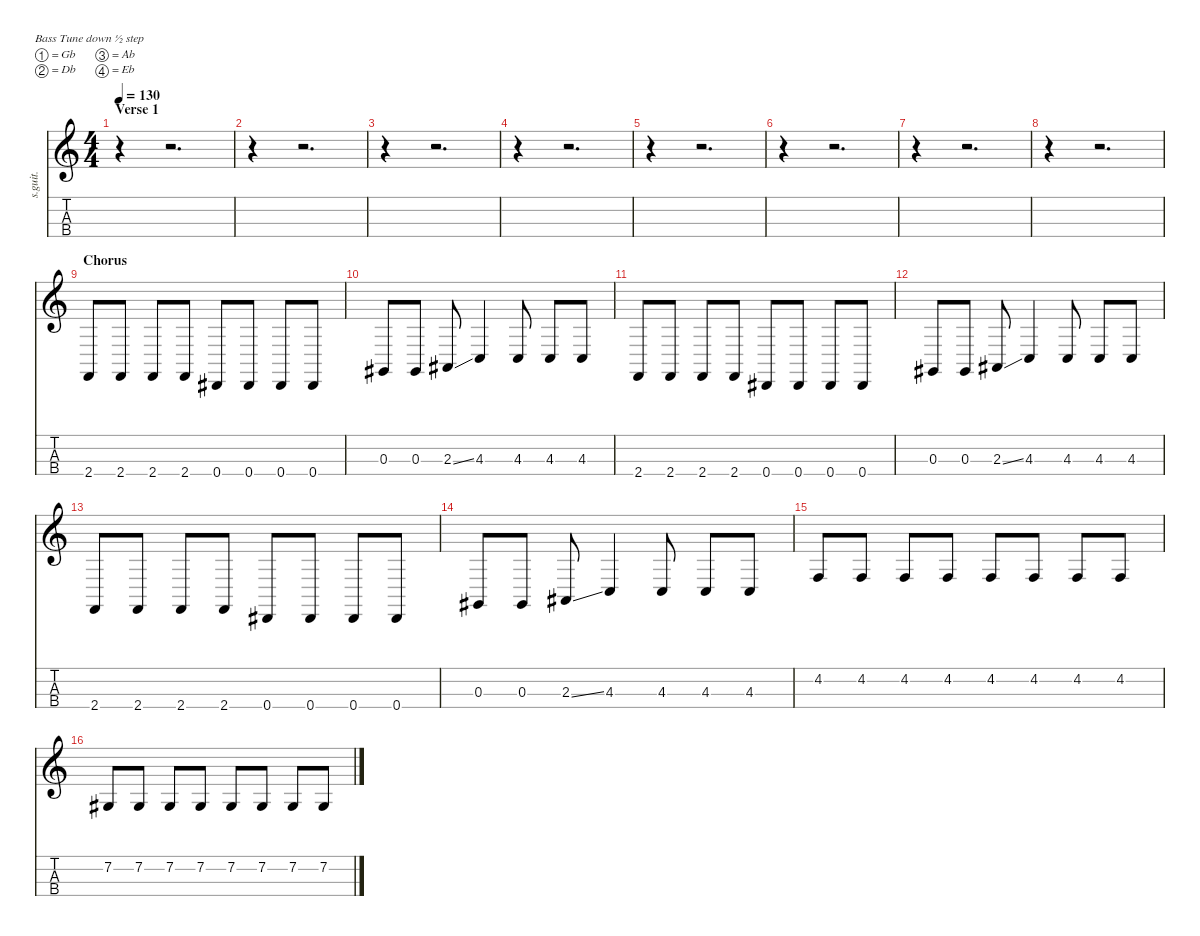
\defaultSystemsLayout 4
\hideDynamics
\bracketExtendMode nobrackets
\track ("Alex James - Bass" "s.guit.") {instrument electricbassfinger}
\staff {score tabs}
\tuning (Gb2 Db2 Ab1 Eb1)
\ts (4 4)
\section ("" "Verse 1")
\tempo 130
\clef g2
\ks c
r.4{dy mf} r.2{d} |
r.4 r.2{d} |
r.4 r.2{d} |
r.4 r.2{d} |
r.4 r.2{d} |
r.4 r.2{d} |
r.4 r.2{d} |
r.4 r.2{d} |
\section ("" "Chorus")
2.4.8{lyrics (0 "") lyrics (1 "") lyrics (2 "") lyrics (3 "") lyrics (4 "")} 2.4.8{lyrics (0 "") lyrics (1 "") lyrics (2 "") lyrics (3 "") lyrics (4 "")} 2.4.8{lyrics (0 "") lyrics (1 "") lyrics (2 "") lyrics (3 "") lyrics (4 "")} 2.4.8{lyrics (0 "") lyrics (1 "") lyrics (2 "") lyrics (3 "") lyrics (4 "")} 0.4{acc #}.8{lyrics (0 "") lyrics (1 "") lyrics (2 "") lyrics (3 "") lyrics (4 "")} 0.4{acc #}.8{lyrics (0 "") lyrics (1 "") lyrics (2 "") lyrics (3 "") lyrics (4 "")} 0.4{acc #}.8{lyrics (0 "") lyrics (1 "") lyrics (2 "") lyrics (3 "") lyrics (4 "")} 0.4{acc #}.8{lyrics (0 "") lyrics (1 "") lyrics (2 "") lyrics (3 "") lyrics (4 "")} |
0.3{acc #}.8{lyrics (0 "") lyrics (1 "") lyrics (2 "") lyrics (3 "") lyrics (4 "")} 0.3{acc #}.8{lyrics (0 "") lyrics (1 "") lyrics (2 "") lyrics (3 "") lyrics (4 "")} 2.3{ss acc #}.8{lyrics (0 "") lyrics (1 "") lyrics (2 "") lyrics (3 "") lyrics (4 "")} 4.3.4{lyrics (0 "") lyrics (1 "") lyrics (2 "") lyrics (3 "") lyrics (4 "")} 4.3.8{lyrics (0 "") lyrics (1 "") lyrics (2 "") lyrics (3 "") lyrics (4 "")} 4.3.8{lyrics (0 "") lyrics (1 "") lyrics (2 "") lyrics (3 "") lyrics (4 "")} 4.3.8{lyrics (0 "") lyrics (1 "") lyrics (2 "") lyrics (3 "") lyrics (4 "")} |
2.4.8{lyrics (0 "") lyrics (1 "") lyrics (2 "") lyrics (3 "") lyrics (4 "")} 2.4.8{lyrics (0 "") lyrics (1 "") lyrics (2 "") lyrics (3 "") lyrics (4 "")} 2.4.8{lyrics (0 "") lyrics (1 "") lyrics (2 "") lyrics (3 "") lyrics (4 "")} 2.4.8{lyrics (0 "") lyrics (1 "") lyrics (2 "") lyrics (3 "") lyrics (4 "")} 0.4{acc #}.8{lyrics (0 "") lyrics (1 "") lyrics (2 "") lyrics (3 "") lyrics (4 "")} 0.4{acc #}.8{lyrics (0 "") lyrics (1 "") lyrics (2 "") lyrics (3 "") lyrics (4 "")} 0.4{acc #}.8{lyrics (0 "") lyrics (1 "") lyrics (2 "") lyrics (3 "") lyrics (4 "")} 0.4{acc #}.8{lyrics (0 "") lyrics (1 "") lyrics (2 "") lyrics (3 "") lyrics (4 "")} |
0.3{acc #}.8{lyrics (0 "") lyrics (1 "") lyrics (2 "") lyrics (3 "") lyrics (4 "")} 0.3{acc #}.8{lyrics (0 "") lyrics (1 "") lyrics (2 "") lyrics (3 "") lyrics (4 "")} 2.3{ss acc #}.8{lyrics (0 "") lyrics (1 "") lyrics (2 "") lyrics (3 "") lyrics (4 "")} 4.3.4{lyrics (0 "") lyrics (1 "") lyrics (2 "") lyrics (3 "") lyrics (4 "")} 4.3.8{lyrics (0 "") lyrics (1 "") lyrics (2 "") lyrics (3 "") lyrics (4 "")} 4.3.8{lyrics (0 "") lyrics (1 "") lyrics (2 "") lyrics (3 "") lyrics (4 "")} 4.3.8{lyrics (0 "") lyrics (1 "") lyrics (2 "") lyrics (3 "") lyrics (4 "")} |
2.4.8{lyrics (0 "") lyrics (1 "") lyrics (2 "") lyrics (3 "") lyrics (4 "")} 2.4.8{lyrics (0 "") lyrics (1 "") lyrics (2 "") lyrics (3 "") lyrics (4 "")} 2.4.8{lyrics (0 "") lyrics (1 "") lyrics (2 "") lyrics (3 "") lyrics (4 "")} 2.4.8{lyrics (0 "") lyrics (1 "") lyrics (2 "") lyrics (3 "") lyrics (4 "")} 0.4{acc #}.8{lyrics (0 "") lyrics (1 "") lyrics (2 "") lyrics (3 "") lyrics (4 "")} 0.4{acc #}.8{lyrics (0 "") lyrics (1 "") lyrics (2 "") lyrics (3 "") lyrics (4 "")} 0.4{acc #}.8{lyrics (0 "") lyrics (1 "") lyrics (2 "") lyrics (3 "") lyrics (4 "")} 0.4{acc #}.8{lyrics (0 "") lyrics (1 "") lyrics (2 "") lyrics (3 "") lyrics (4 "")} |
0.3{acc #}.8{lyrics (0 "") lyrics (1 "") lyrics (2 "") lyrics (3 "") lyrics (4 "")} 0.3{acc #}.8{lyrics (0 "") lyrics (1 "") lyrics (2 "") lyrics (3 "") lyrics (4 "")} 2.3{ss acc #}.8{lyrics (0 "") lyrics (1 "") lyrics (2 "") lyrics (3 "") lyrics (4 "")} 4.3.4{lyrics (0 "") lyrics (1 "") lyrics (2 "") lyrics (3 "") lyrics (4 "")} 4.3.8{lyrics (0 "") lyrics (1 "") lyrics (2 "") lyrics (3 "") lyrics (4 "")} 4.3.8{lyrics (0 "") lyrics (1 "") lyrics (2 "") lyrics (3 "") lyrics (4 "")} 4.3.8{lyrics (0 "") lyrics (1 "") lyrics (2 "") lyrics (3 "") lyrics (4 "")} |
4.2.8{lyrics (0 "") lyrics (1 "") lyrics (2 "") lyrics (3 "") lyrics (4 "")} 4.2.8{lyrics (0 "") lyrics (1 "") lyrics (2 "") lyrics (3 "") lyrics (4 "")} 4.2.8{lyrics (0 "") lyrics (1 "") lyrics (2 "") lyrics (3 "") lyrics (4 "")} 4.2.8{lyrics (0 "") lyrics (1 "") lyrics (2 "") lyrics (3 "") lyrics (4 "")} 4.2.8{lyrics (0 "") lyrics (1 "") lyrics (2 "") lyrics (3 "") lyrics (4 "")} 4.2.8{lyrics (0 "") lyrics (1 "") lyrics (2 "") lyrics (3 "") lyrics (4 "")} 4.2.8{lyrics (0 "") lyrics (1 "") lyrics (2 "") lyrics (3 "") lyrics (4 "")} 4.2.8{lyrics (0 "") lyrics (1 "") lyrics (2 "") lyrics (3 "") lyrics (4 "")} |
7.2{acc #}.8{lyrics (0 "") lyrics (1 "") lyrics (2 "") lyrics (3 "") lyrics (4 "")} 7.2{acc #}.8{lyrics (0 "") lyrics (1 "") lyrics (2 "") lyrics (3 "") lyrics (4 "")} 7.2{acc #}.8{lyrics (0 "") lyrics (1 "") lyrics (2 "") lyrics (3 "") lyrics (4 "")} 7.2{acc #}.8{lyrics (0 "") lyrics (1 "") lyrics (2 "") lyrics (3 "") lyrics (4 "")} 7.2{acc #}.8{lyrics (0 "") lyrics (1 "") lyrics (2 "") lyrics (3 "") lyrics (4 "")} 7.2{acc #}.8{lyrics (0 "") lyrics (1 "") lyrics (2 "") lyrics (3 "") lyrics (4 "")} 7.2{acc #}.8{lyrics (0 "") lyrics (1 "") lyrics (2 "") lyrics (3 "") lyrics (4 "")} 7.2{acc #}.8{lyrics (0 "") lyrics (1 "") lyrics (2 "") lyrics (3 "") lyrics (4 "")}
